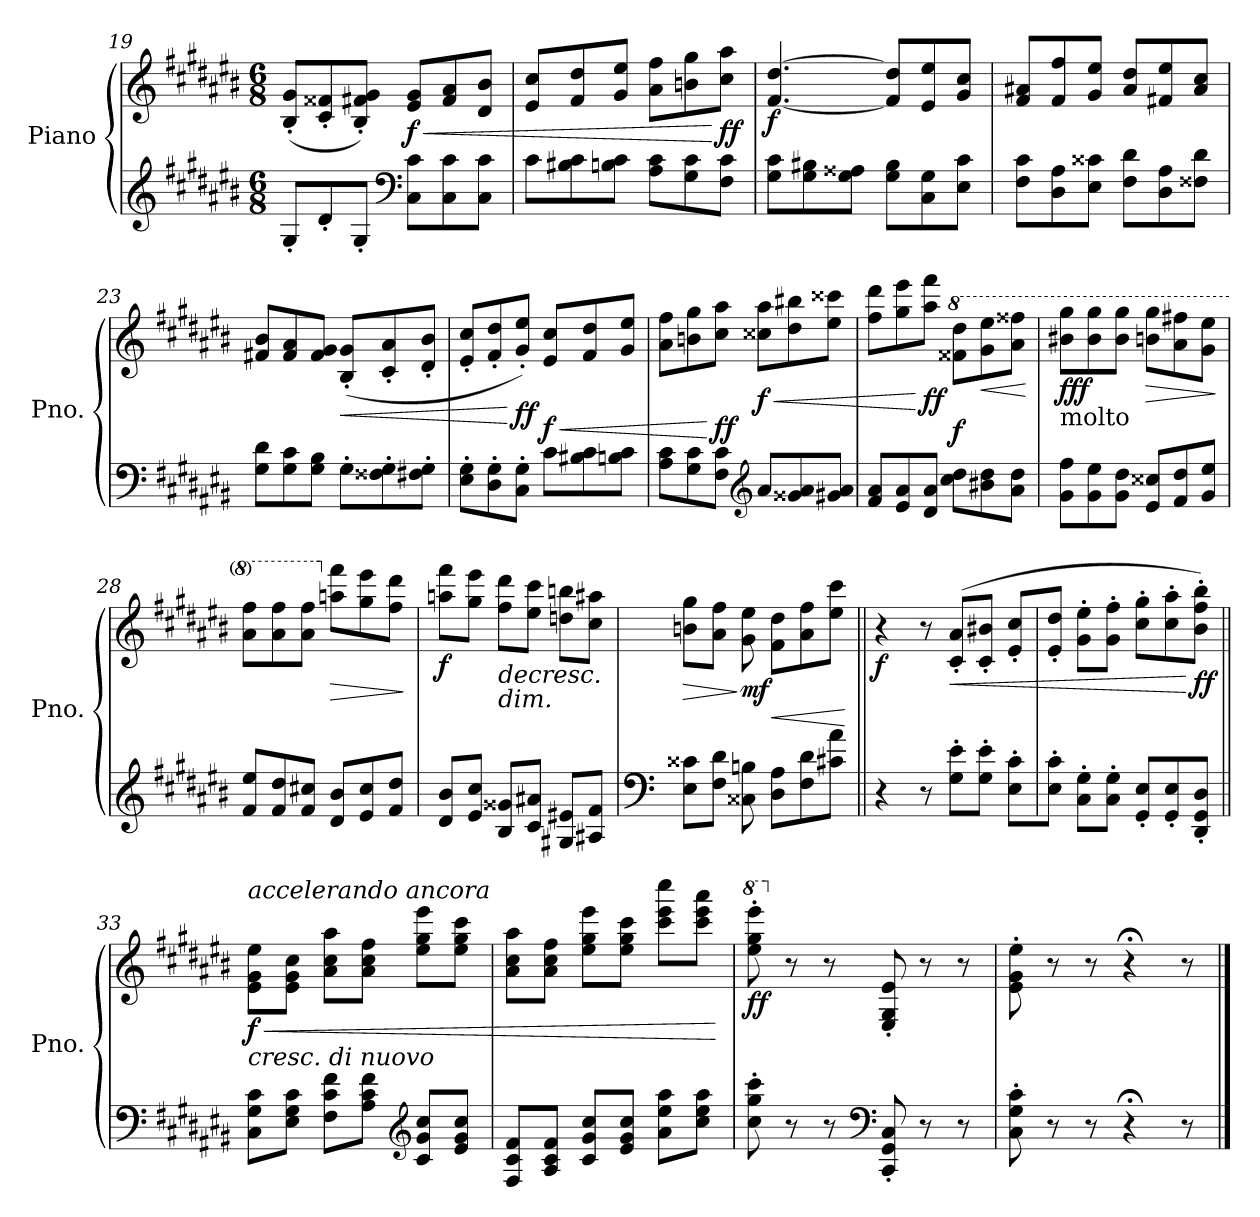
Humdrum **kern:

**kern	**kern	**dynam
*part1	*part1	*part1
*staff2	*staff1	*staff1/2
*I"Piano	*	*
*I'Pno.	*	*
!!LO:LB:g=z
*clefG2	*clefG2	*
*k[f#c#g#d#a#e#b#]	*k[f#c#g#d#a#e#b#]	*
*M6/8	*M6/8	*
=19	=19	=19
8G#'/L	(8B#/' 8g#/'L	.
8d#'/	8c#/' 8f##X/'	.
8G#'/J	8B#/' 8f#X/' 8g#/'J)	.
*clefF4	*	*
!	!	!LO:HP:b
!	!	!LO:DY:n=1:b
8C#\ 8c#\L	8e#/ 8g#/L	< f
8C#\ 8c#\	8f#/ 8a#/	.
8C#\ 8c#\J	8d#/ 8b#/J	.
=20	=20	=20
8c#\L	8e#/ 8cc#/L	.
8B#X\ 8c#\	8f#/ 8dd#/	.
8Bn\ 8c#\J	8g#/ 8ee#/J	.
8A#\ 8c#\L	8a#\ 8ff#\L	.
8G#\ 8c#\	8bn\ 8gg#\	.
!	!	!LO:DY:n=1:b
8F#\ 8c#\J	8cc#\ 8aa#\J	[ ff
=21	=21	=21
!	!	!LO:DY:b
8G#\ 8c#\L	[4.f#/ [4.dd#/	f
8G#\ 8B#X\	.	.
8G#\ 8A##X\J	.	.
8G#\ 8B#\L	8f#/] 8dd#/]L	.
8C#\ 8G#\	8e#/ 8ee#/	.
8E#\ 8c#\J	8g#/ 8cc#/J	.
=22	=22	=22
8F#\ 8c#\L	8f#/ 8a#X/L	.
8D#\ 8A#\	8f#/ 8ff#/	.
8E#\ 8c##X\J	8g#/ 8ee#/J	.
8F#\ 8d#\L	8a#/ 8dd#/L	.
8D#\ 8A#\	8f#X/ 8ee#/	.
8F##X\ 8d#\J	8a#/ 8cc#/J	.
=23	=23	=23
8G#\ 8d#\L	8f#X/ 8b#/L	.
8G#\ 8c#\	8f#/ 8a#/	.
8G#\ 8B#\J	8f#/ 8g#/J	.
!	!	!LO:HP:b
8G#'\L	(>8B#/' 8g#/'L	<
8F##X\' 8G#\'	8c#/' 8a#/'	.
8F#X\' 8G#\'J	8d#/' 8b#/'J	.
!!LO:PB:g=z
=24	=24	=24
8E#\' 8G#\'L	8e#/' 8cc#/'L	.
8D#\' 8G#\'	8f#/' 8dd#/'	.
!	!	!LO:DY:n=1:b
8C#\' 8G#\'J	8g#/' 8ee#/'J)	[ ff
!	!	!LO:HP:b
!	!	!LO:DY:n=2:b
8c#\L	8e#/ 8cc#/L	< f
8B#X\ 8c#\	8f#/ 8dd#/	.
8Bn\ 8c#\J	8g#/ 8ee#/J	.
=25	=25	=25
8A#\ 8c#\L	8a#\ 8ff#\L	.
8G#\ 8c#\	8bn\ 8gg#\	.
!	!	!LO:DY:n=1:b
8F#\ 8c#\J	8cc#\ 8aa#\J	[ ff
*clefG2	*	*
!	!	!LO:HP:b
!	!	!LO:DY:n=2:b
8a#/L	8cc##X\ 8aa#\L	< f
8g##X/ 8a#/	8dd#\ 8bb#X\	.
8g#X/ 8a#/J	8ee#\ 8ccc##X\J	.
=26	=26	=26
8f#/ 8a#/L	8ff#\ 8ddd#\L	.
8e#/ 8a#/	8gg#\ 8eee#\	.
!	!	!LO:DY:n=1:b
8d#/ 8a#/J	8aa#\ 8fff#\J	[ ff
*	*8va	*
!	!	!LO:DY:n=2:b
8cc#\ 8dd#\L	8ff##X\ 8ddd#\L	f
!	!	!LO:HP:b
8b#X\ 8dd#\	8gg#\ 8eee#\	<
8a#\ 8dd#\J	8aa#\ 8fff##X\J	.
.	.	[
=27	=27	=27
!	!LO:TX:b:t=molto	!
!	!	!LO:DY:b
8g#\ 8ff#\L	8bb#X\ 8ggg#\L	fff
8g#\ 8ee#\	8bb#\ 8ggg#\	.
8g#\ 8dd#\J	8bb#\ 8ggg#\J	.
!	!	!LO:HP:b
8e#/ 8cc##X/L	8bbn\ 8ggg#\L	>
8f#/ 8dd#/	8aa#\ 8fff#X\	.
8g#/ 8ee#/J	8gg#\ 8eee#\J	.
.	.	]
=28	=28	=28
!	!	!LO:DY:b
!	!	!LO:DY:n=1:b
8f#/ 8ee#/L	8aa#\ 8fff#\L	ff rf
8f#/ 8dd#/	8aa#\ 8fff#\	.
8f#/ 8cc#X/J	8aa#\ 8fff#\J	.
*	*X8va	*
!	!	!LO:HP:b
8d#/ 8b#/L	8aan\ 8fff#\L	>
8e#/ 8cc#/	8gg#\ 8eee#\	.
8f#/ 8dd#/J	8ff#\ 8ddd#\J	.
.	.	]
!!LO:LB:g=z
=29	=29	=29
!	!	!LO:DY:b
8d#/ 8b#/L	8aan\ 8fff#\L	f
8e#/ 8cc#/J	8gg#\ 8eee#\J	.
!	!LO:TX:b:i:t=dim.	!
!	!	!LO:HP:b
8B#/ 8g##X/L	8ff#\ 8ddd#\L	>
8c#/ 8a#X/J	8ee#\ 8ccc#\J	.
8G#X/ 8e#X/L	8ddn\ 8bbn\L	.
8A#X/ 8f#/J	8cc#\ 8aa#X\J	.
=30	=30	=30
*clefF4	*	*
!	!	!LO:HP:b
8E#\ 8c##X\L	8bn\ 8gg#\L	>
8F#\ 8d#\J	8a#\ 8ff#\J	.
!	!	!LO:DY:n=1:b
8C##X\ 8Bn\	8g#\ 8ee#\	] ] mf
!	!	!LO:HP:b
8D#\ 8A#\L	8f#\ 8dd#\L	<
8F#\ 8d#\	8a#\ 8ff#\	.
8c#X\ 8a#\J	8ee#\ 8ccc#\J	.
.	.	[
=31||	=31||	=31||
!	!	!LO:DY:b
4r	4r	f
8r	8r	.
!	!	!LO:HP:b
8G#\' 8e#\'L	(8c#/' 8a#/'L	<
8G#\' 8e#\'J	8c#/' 8b#X/'J	.
8E#\' 8c#\'L	8e#/' 8cc#/'L	.
=32	=32	=32
8E#\' 8c#\'J	8e#/' 8dd#/'J	.
8C#\' 8G#\'L	8g#\' 8ee#\'L	.
8C#\' 8G#\'J	8g#\' 8ff#\'J	.
8GG#/' 8E#/'L	8cc#\' 8gg#\'L	.
8GG#/' 8E#/'	8cc#\' 8aa#\'	.
!	!	!LO:DY:n=1:b
8DD#/' 8GG#/' 8D#/'J	8b#\' 8ff#\' 8bb#\'J)	[ ff
!!LO:LB:g=z
=33||	=33||	=33||
!	!LO:TX:b:i:t=cresc. di nuovo	!
!	!LO:TX:a:i:t=accelerando ancora	!
!	!	!LO:HP:b
!	!	!LO:DY:n=1:b
8C#\ 8G#\ 8c#\L	8e#\ 8g#\ 8ee#\L	< f
8E#\ 8G#\ 8c#\J	8e#\ 8g#\ 8cc#\J	.
8F#\ 8c#\ 8f#\L	8a#\ 8cc#\ 8aa#\L	.
8A#\ 8c#\ 8f#\J	8a#\ 8cc#\ 8ff#\J	.
*clefG2	*	*
8c#/ 8g#/ 8cc#/L	8ee#\ 8gg#\ 8eee#\L	.
8e#/ 8g#/ 8cc#/J	8ee#\ 8gg#\ 8ccc#\J	.
=34	=34	=34
8F#/ 8c#/ 8f#/L	8a#\ 8cc#\ 8aa#\L	.
8A#/ 8c#/ 8f#/J	8a#\ 8cc#\ 8ff#\J	.
8c#/ 8g#/ 8cc#/L	8ee#\ 8gg#\ 8eee#\L	.
8e#/ 8g#/ 8cc#/J	8ee#\ 8gg#\ 8ccc#\J	.
8a#\ 8ee#\ 8aa#\L	8ccc#\ 8eee#\ 8cccc#\L	.
8cc#\ 8ee#\ 8aa#\J	8ccc#\ 8eee#\ 8aaa#\J	.
.	.	[
=35	=35	=35
*	*8va	*
!	!	!LO:DY:b
8cc#\' 8gg#\' 8ccc#\'	8eee#\' 8ggg#\' 8eeee#\'	ff
*	*X8va	*
8r	8r	.
8r	8r	.
*clefF4	*	*
8CC#/' 8GG#/' 8C#/'	8E#/' 8G#/' 8e#/'	.
8r	8r	.
8r	8r	.
=36	=36	=36
8C#\' 8G#\' 8c#\'	8e#\' 8g#\' 8ee#\'	.
8r	8r	.
8r	8r	.
4r;<	4r;<	.
8r	8r	.
==	==	==
*-	*-	*-
